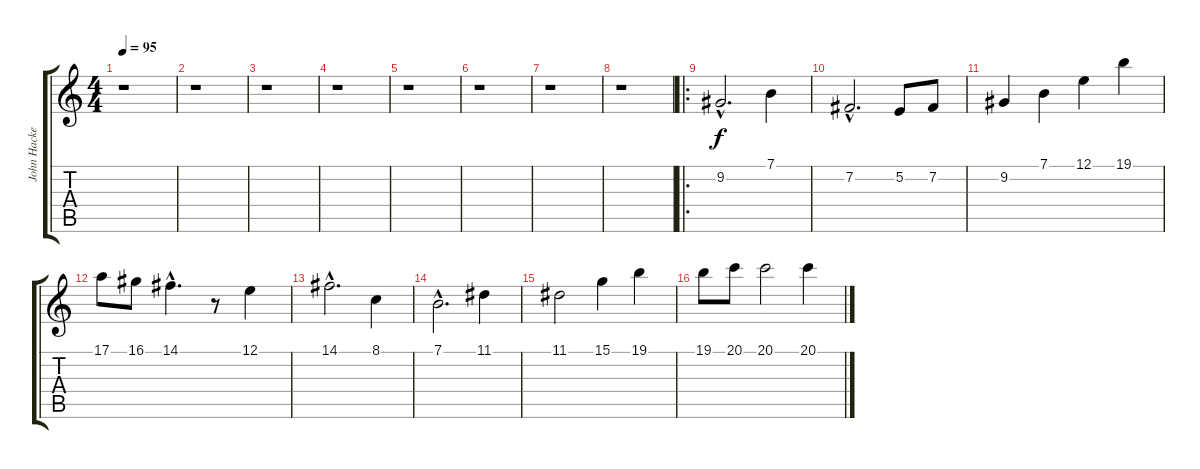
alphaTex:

\track ("John Hackett - Flûte" "John Hacke") {instrument flute}
\staff {score tabs}
\tuning (E4 B3 G3 D3 A2 E2) {hide}
\ts (4 4)
\tempo 95
\clef g2
\ks c
r.1{dy f instrument flute} |
r.1 |
r.1 |
r.1 |
r.1 |
r.1 |
r.1 |
r.1 |
\ro
9.2{hac}.2{d} 7.1.4 |
7.2{hac}.2{d} 5.2.8 7.2.8 |
9.2.4 7.1.4 12.1.4 19.1.4 |
17.1.8 16.1.8 14.1{hac}.4{d} r.8 12.1.4 |
14.1{hac}.2{d} 8.1.4 |
7.1{hac}.2{d} 11.1.4 |
11.1.2 15.1.4 19.1.4 |
19.1.8 20.1.8 20.1.2 20.1.4
